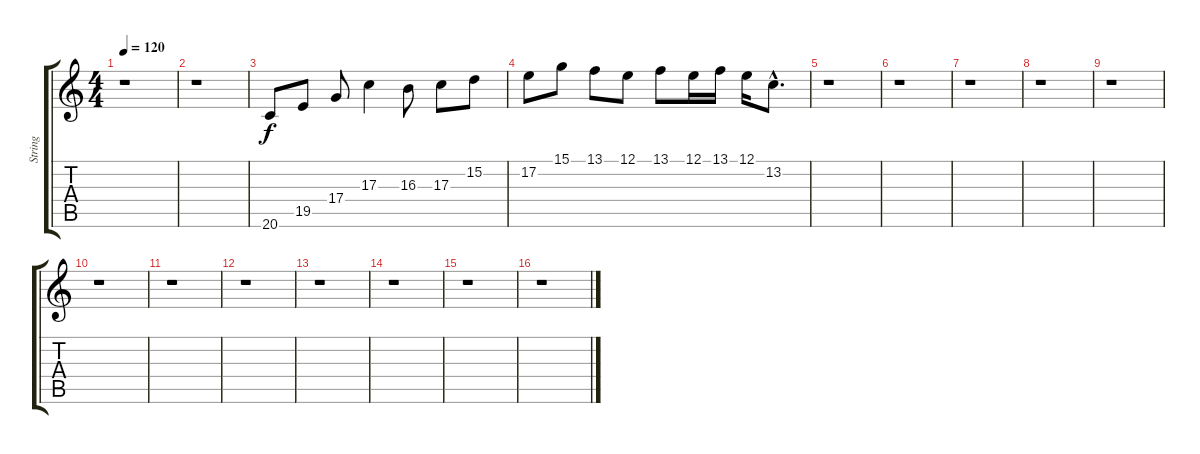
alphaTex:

\track ("String" "String") {instrument stringensemble1}
\staff {score tabs}
\tuning (E4 B3 G3 D3 A2 E2) {hide}
\ts (4 4)
\tempo 120
\clef g2
\ks c
r.1{dy f} |
r.1 |
20.6.8 19.5.8 17.4.8 17.3.4 16.3.8 17.3.8 15.2.8 |
17.2.8 15.1.8 13.1.8 12.1.8 13.1.8 12.1.16 13.1.16 12.1.16 13.2{hac}.8{d} |
r.1 |
r.1 |
r.1 |
r.1 |
r.1 |
r.1 |
r.1 |
r.1 |
r.1 |
r.1 |
r.1 |
r.1
